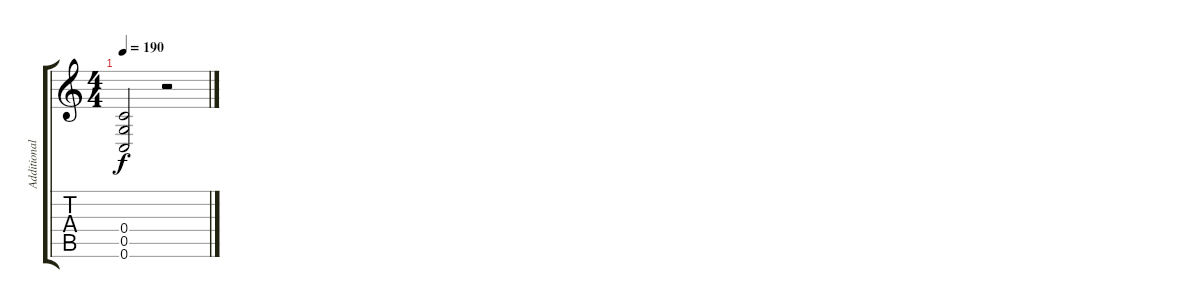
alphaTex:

\track ("Additional Guitar" "Additional") {instrument distortionguitar}
\staff {score tabs}
\tuning (D4 A3 F3 C3 G2 C2) {hide}
\ts (4 4)
\tempo 190
\clef g2
\ks c
(0.4{t} 0.5{t} 0.6{t}).2{dy f} r.2
